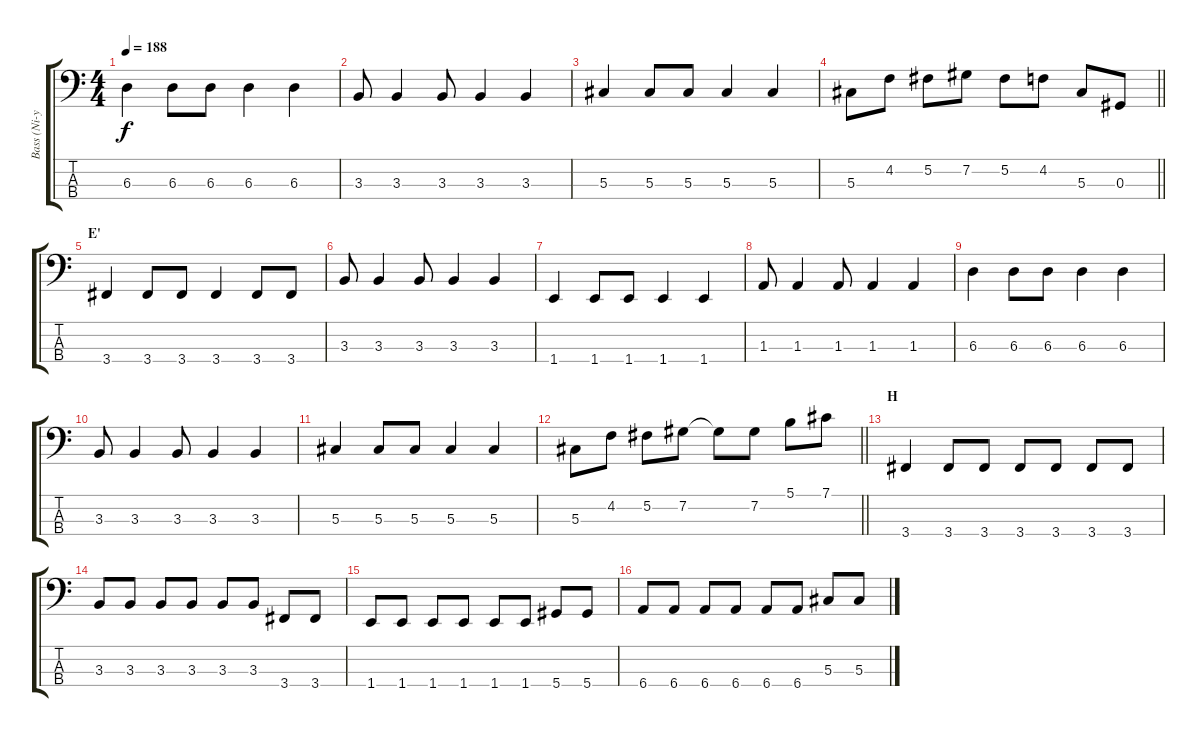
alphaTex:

\track ("Bass (Ni-ya)" "Bass (Ni-y") {instrument electricbasspick}
\staff {score tabs}
\tuning (Gb2 Db2 Ab1 Eb1) {hide}
\ts (4 4)
\tempo 188
\clef f4
\ks c
6.3.4{dy f} 6.3.8 6.3.8 6.3.4 6.3.4 |
3.3.8 3.3.4 3.3.8 3.3.4 3.3.4 |
5.3.4 5.3.8 5.3.8 5.3.4 5.3.4 |
\barLineRight lightlight
5.3.8 4.2.8 5.2.8 7.2.8 5.2.8 4.2.8 5.3.8 0.3.8 |
\section ("" "E'")
3.4.4 3.4.8 3.4.8 3.4.4 3.4.8 3.4.8 |
3.3.8 3.3.4 3.3.8 3.3.4 3.3.4 |
1.4.4 1.4.8 1.4.8 1.4.4 1.4.4 |
1.3.8 1.3.4 1.3.8 1.3.4 1.3.4 |
6.3.4 6.3.8 6.3.8 6.3.4 6.3.4 |
3.3.8 3.3.4 3.3.8 3.3.4 3.3.4 |
5.3.4 5.3.8 5.3.8 5.3.4 5.3.4 |
\barLineRight lightlight
5.3.8 4.2.8 5.2.8 7.2.8 7.2{t}.8 7.2.8 5.1.8 7.1.8 |
\section ("" "H")
3.4.4 3.4.8 3.4.8 3.4.8 3.4.8 3.4.8 3.4.8 |
3.3.8 3.3.8 3.3.8 3.3.8 3.3.8 3.3.8 3.4.8 3.4.8 |
1.4.8 1.4.8 1.4.8 1.4.8 1.4.8 1.4.8 5.4.8 5.4.8 |
6.4.8 6.4.8 6.4.8 6.4.8 6.4.8 6.4.8 5.3.8 5.3.8
